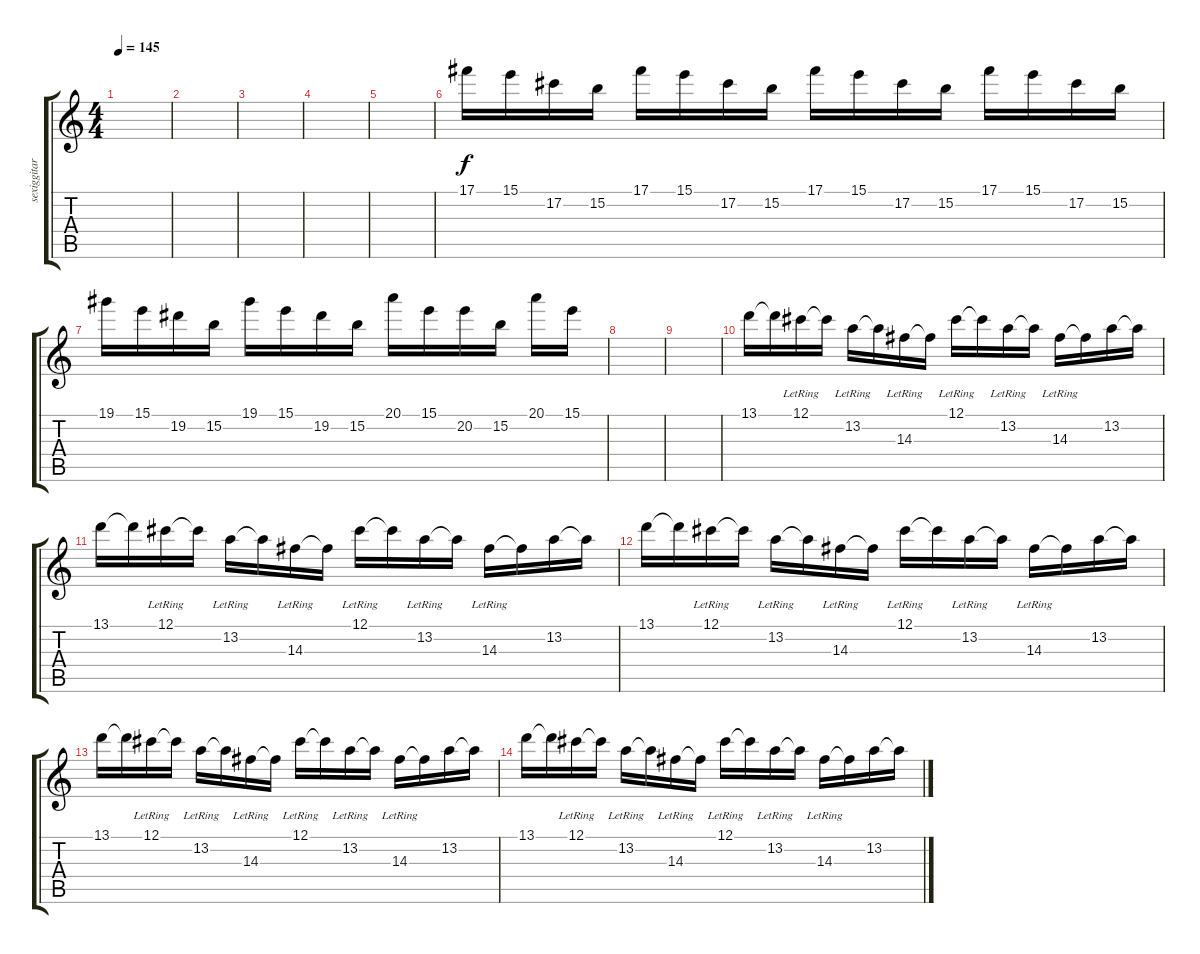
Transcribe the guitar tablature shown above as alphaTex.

\track ("sexiggitarr" "sexiggitar") {instrument distortionguitar}
\staff {score tabs}
\tuning (Db4 Ab3 E3 B2 Gb2 B1) {hide}
\ts (4 4)
\tempo 145
\clef g2
\ks c
|
|
|
|
|
17.1.16 15.1.16 17.2.16 15.2.16 17.1.16 15.1.16 17.2.16 15.2.16 17.1.16 15.1.16 17.2.16 15.2.16 17.1.16 15.1.16 17.2.16 15.2.16 |
19.1.16 15.1.16 19.2.16 15.2.16 19.1.16 15.1.16 19.2.16 15.2.16 20.1.16 15.1.16 20.2.16 15.2.16 20.1.16 15.1.16 |
|
|
13.1.16 13.1{t}.16 12.1{lr}.16 12.1{t}.16 13.2{lr}.16 13.2{t}.16 14.3{lr}.16 14.3{t}.16 12.1{lr}.16 12.1{t}.16 13.2{lr}.16 13.2{t}.16 14.3{lr}.16 14.3{t}.16 13.2.16 13.2{t}.16 |
13.1.16 13.1{t}.16 12.1{lr}.16 12.1{t}.16 13.2{lr}.16 13.2{t}.16 14.3{lr}.16 14.3{t}.16 12.1{lr}.16 12.1{t}.16 13.2{lr}.16 13.2{t}.16 14.3{lr}.16 14.3{t}.16 13.2.16 13.2{t}.16 |
13.1.16 13.1{t}.16 12.1{lr}.16 12.1{t}.16 13.2{lr}.16 13.2{t}.16 14.3{lr}.16 14.3{t}.16 12.1{lr}.16 12.1{t}.16 13.2{lr}.16 13.2{t}.16 14.3{lr}.16 14.3{t}.16 13.2.16 13.2{t}.16 |
13.1.16 13.1{t}.16 12.1{lr}.16 12.1{t}.16 13.2{lr}.16 13.2{t}.16 14.3{lr}.16 14.3{t}.16 12.1{lr}.16 12.1{t}.16 13.2{lr}.16 13.2{t}.16 14.3{lr}.16 14.3{t}.16 13.2.16 13.2{t}.16 |
13.1.16 13.1{t}.16 12.1{lr}.16 12.1{t}.16 13.2{lr}.16 13.2{t}.16 14.3{lr}.16 14.3{t}.16 12.1{lr}.16 12.1{t}.16 13.2{lr}.16 13.2{t}.16 14.3{lr}.16 14.3{t}.16 13.2.16 13.2{t}.16
